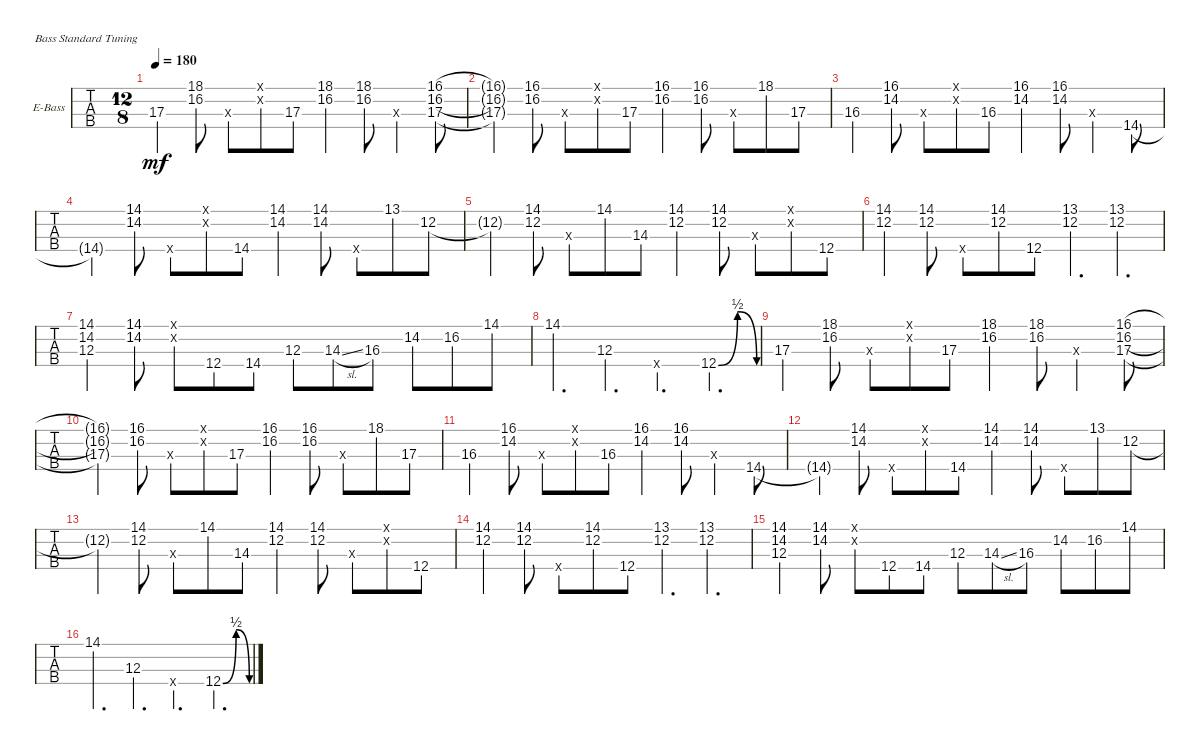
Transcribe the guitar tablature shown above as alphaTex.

\defaultSystemsLayout 4
\bracketExtendMode groupsimilarinstruments
\firstSystemTrackNameOrientation horizontal
\otherSystemsTrackNameOrientation horizontal
\track ("Electric Bass" "E-Bass") {instrument electricbassfinger}
\staff {tabs}
\tuning (G2 D2 A1 E1)
\ts (12 8)
\tempo 180
\clef f4
\ks a
17.3.4{dy mf} (16.2 18.1).8 17.3{x}.8 (16.2{x} 18.1{x}).8 17.3.8 (16.2 18.1).4 (18.1 16.2).8 17.3{x}.4 (17.3 16.2 16.1).8 |
(16.1{t} 16.2{t} 17.3{t}).4 (16.2 16.1).8 17.3{x}.8 (16.2{x} 16.1{x}).8 17.3.8 (16.2 16.1).4 (16.1 16.2).8 17.3{x}.8 18.1.8 17.3.8 |
16.3.4 (14.2 16.1).8 16.3{x}.8 (16.1{x} 14.2{x}).8 16.3.8 (14.2 16.1).4 (14.2 16.1).8 16.3{x}.4 14.4.8 |
14.4{t}.4 (14.2 14.1).8 14.4{x}.8 (14.2{x} 14.1{x}).8 14.4.8 (14.1 14.2).4 (14.2 14.1).8 14.4{x}.8 13.1.8 12.2.8 |
12.2{t}.4 (14.1 12.2).8 14.3{x}.8 14.1.8 14.3.8 (12.2 14.1).4 (14.1 12.2).8 14.3{x}.8 (0.2{x} 0.1{x}).8 12.4.8 |
(12.2 14.1).4 (12.2 14.1).8 12.4{x}.8 (14.1 12.2).8 12.4.8 (12.2 13.1).4{d} (12.2 13.1).4{d} |
(12.3 14.2 14.1).4 (14.2 14.1).8 (14.2{x} 14.1{x}).8 12.4.8 14.4.8 12.3.8 14.3{sl}.8 16.3.8 14.2.8 16.2.8 14.1.8 |
14.1.4{d} 12.3.4{d} 12.4{x}.4{d} 12.4{be (bendrelease 0 0 19.8 2 34.199999999999996 2 49.8 0)}.4{d} |
17.3.4 (16.2 18.1).8 17.3{x}.8 (16.2{x} 18.1{x}).8 17.3.8 (16.2 18.1).4 (18.1 16.2).8 17.3{x}.4 (17.3 16.2 16.1).8 |
(16.1{t} 16.2{t} 17.3{t}).4 (16.2 16.1).8 17.3{x}.8 (16.2{x} 16.1{x}).8 17.3.8 (16.2 16.1).4 (16.1 16.2).8 17.3{x}.8 18.1.8 17.3.8 |
16.3.4 (14.2 16.1).8 16.3{x}.8 (16.1{x} 14.2{x}).8 16.3.8 (14.2 16.1).4 (14.2 16.1).8 16.3{x}.4 14.4.8 |
14.4{t}.4 (14.2 14.1).8 14.4{x}.8 (14.2{x} 14.1{x}).8 14.4.8 (14.1 14.2).4 (14.2 14.1).8 14.4{x}.8 13.1.8 12.2.8 |
12.2{t}.4 (14.1 12.2).8 14.3{x}.8 14.1.8 14.3.8 (12.2 14.1).4 (14.1 12.2).8 14.3{x}.8 (0.2{x} 0.1{x}).8 12.4.8 |
(12.2 14.1).4 (12.2 14.1).8 12.4{x}.8 (14.1 12.2).8 12.4.8 (12.2 13.1).4{d} (12.2 13.1).4{d} |
(12.3 14.2 14.1).4 (14.2 14.1).8 (14.2{x} 14.1{x}).8 12.4.8 14.4.8 12.3.8 14.3{sl}.8 16.3.8 14.2.8 16.2.8 14.1.8 |
14.1.4{d} 12.3.4{d} 12.4{x}.4{d} 12.4{be (bendrelease 0 0 19.8 2 34.199999999999996 2 49.8 0)}.4{d}
